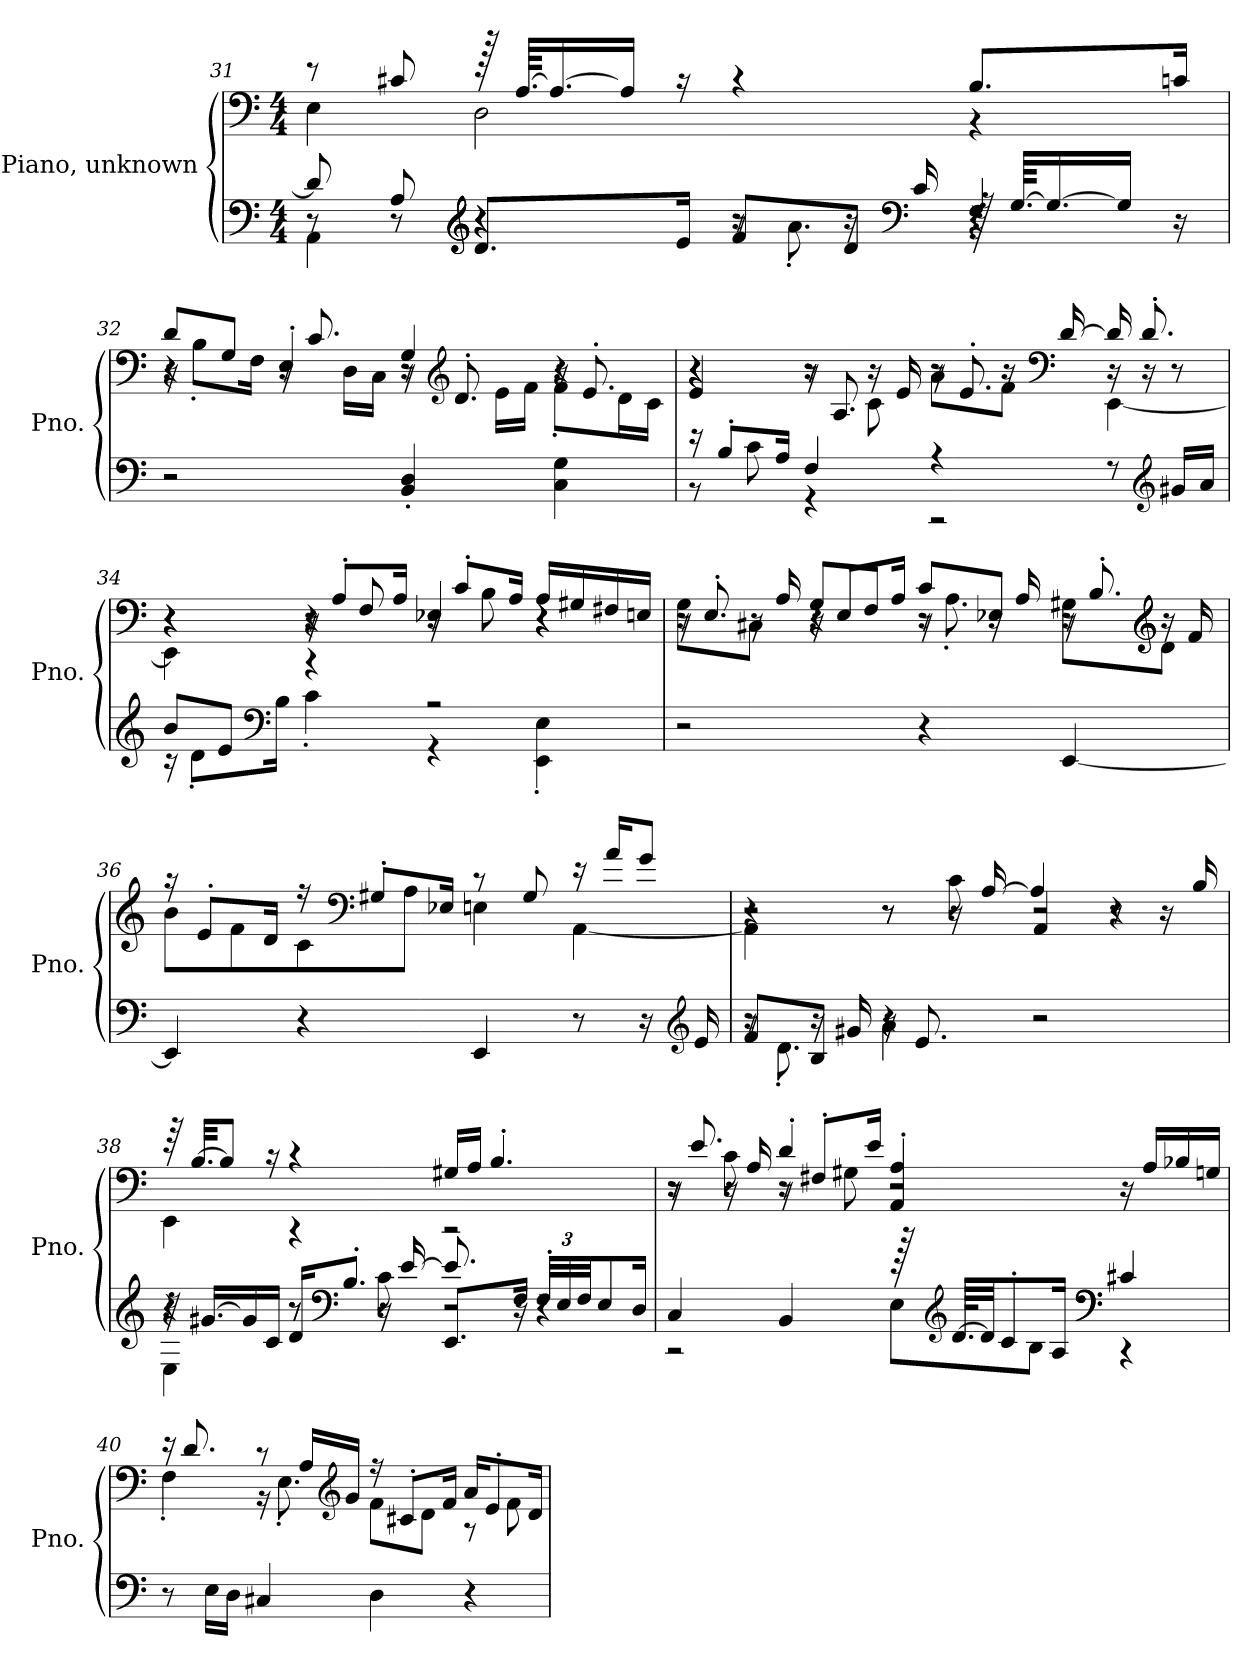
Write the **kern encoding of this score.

**kern	**kern
*part1	*part1
*staff2	*staff1
*I"Piano, unknown	*
*I'Pno.	*
!!LO:LB:g=z
*clefF4	*clefF4
*k[]	*k[]
*M4/4	*M4/4
=31	=31
*^	*^
*	*^	*	*
8d/]	4AA\	8r	8r	4E\
8r	.	8A/	8c#X/	.
*clefG2	*	*	*	*
4r	4r	8.d/L	128r	2D\
.	.	.	[64.A/KKLL	.
.	.	.	16.A/_	.
.	.	.	16A/JJ]	.
.	.	16e/Jk	16r	.
8f/L	16r	8r	4r	.
.	8.a'\	.	.	.
8d/J	.	16r	.	.
*clefF4	*	*	*	*
.	.	16c/	.	.
4F/	4r	128r	8.B/L	4r
.	.	[64.G/KKLL	.	.
.	.	16.G/_	.	.
.	.	16G/JJ]	.	.
.	.	16r	16cn/Jk	.
*v	*v	*v	*	*
=32	=32	=32
*	*	*^
2r	4r	16r	8d/L
.	.	8B'\L	.
.	.	.	8G/J
.	.	16F\Jk	.
.	16r	8r	4E'/
.	8.c/	.	.
.	.	16D\LL	.
.	.	16C\JJ	.
4BB/' 4D/'	16r	8r	4G/
*	*clefG2	*	*
.	8.d'/	.	.
.	.	16e\LL	.
.	.	16f\JJ	.
4C\ 4G\	16r	8f'\L	4r
.	8.e'/	.	.
.	.	16d\L	.
.	.	16c\JJ	.
!!LO:LB:g=z	!!	!!
=33	=33	=33	=33
*^	*	*	*
16r	8r	4e/	4r	4r
8B'/L	.	.	.	.
.	8c\	.	.	.
16A/Jk	.	.	.	.
4F/	4r	8r	8r	16r
.	.	.	.	8.A/
.	.	16r	8c\	.
.	.	16e/	.	.
4r	2r	16r	8a\L	8r
.	.	8.e'/	.	.
.	.	.	8f\J	16r
*	*	*clefF4	*	*
.	.	.	.	[16d/
8r	.	16r	[4EE\	16d/]
.	.	8.d'/	.	16r
*clefG2	*	*	*	*
16g#X/LL	.	.	.	8r
16a/JJ	.	.	.	.
=34	=34	=34	=34	=34
8b/L	16r	4r	4EE\]	4r
.	8d'\L	.	.	.
8e/J	.	.	.	.
*clefF4	*	*	*	*
.	16B\Jk	.	.	.
4r	4c'\	16r	4r	8r
.	.	8A'/L	.	.
.	.	.	.	8F/
.	.	16A/Jk	.	.
2r	4r	16r	8r	4E-X/
.	.	8c'/L	.	.
.	.	.	8B\	.
.	.	16A/Jk	.	.
.	4EE\' 4E\'	16A/LL	4r	4r
.	.	16G#X/	.	.
.	.	16F#X/	.	.
.	.	16En/JJ	.	.
*v	*v	*	*	*
!!LO:LB:g=z	!!	!!
=35	=35	=35	=35
2r	8r	8G\L	16r
.	.	.	8.E'/
.	16r	8C#X\J	.
.	16A/	.	.
.	16r	4r	8G/L
.	8E'/L	.	.
.	.	.	8F/J
.	16A/Jk	.	.
4r	8r	16r	8c/L
.	.	8.A'\	.
.	16r	.	8E-X/J
.	16A/	.	.
[4EE/	8r	8G#X\L	16r
.	.	.	8.B'/
*	*clefG2	*	*
.	16r	8d\J	.
.	16f/	.	.
*	*	*v	*v
=36	=36	=36
4EE/]	16r	8b\L
.	8e'/L	.
.	.	8f\
.	16d/Jk	.
4r	16r	8c\
*	*clefF4	*
.	8G#X'/L	.
.	.	8A\J
.	16E-X/Jk	.
4EE/	8r	4En\
.	8G#/	.
8r	16r	[4AA\
.	16a/KL	.
16r	8g/J	.
*clefG2	*	*
16e/	.	.
!!LO:LB:g=z
=37	=37	=37
*^	*	*^
*	*^	*	*	*
8r	16r	8f/L	2r	4AA\]	4r
.	8.d'\	.	.	.	.
16r	.	8B/J	.	.	.
16g#X/	.	.	.	.	.
16r	4a\	4r	.	8r	8r
8.e/	.	.	.	.	.
.	.	.	.	8c\	16r
.	.	.	.	.	[16A/
2r	2r	2r	4AA/	2r	4A/]
.	.	.	8r	.	4r
.	.	.	16r	.	.
.	.	.	16B/	.	.
*	*	*	*	*v	*v
=38	=38	=38	=38	=38
4r	4E\	32r	64r	4EE\
.	.	.	[32.B/KKL	.
.	.	[16.g#X/LL	.	.
.	.	.	8B/J]	.
.	.	16g#/]	.	.
.	.	16c/JJ	16r	.
8r	8r	16d/KL	4r	4r
*clefF4	*	*	*	*
.	.	8.B'/J	.	.
16r	8c\	.	.	.
[16e/	.	.	.	.
8.e/]	2r	8.EE/L	16G#X/LL	2r
.	.	.	16A/JJ	.
.	.	.	4.B'/	.
16r	.	16F/Jk	.	.
*	*	*Xbrackettup	*	*
4r	.	48F'/LLL	.	.
.	.	48E/	.	.
.	.	48F/JJ	.	.
.	.	8E/	.	.
.	.	16D/Jk	.	.
*	*v	*v	*	*
!!LO:LB:g=z
=39	=39	=39	=39
*	*	*	*^
4C/	2r	16r	8r	8r
.	.	8.e/	.	.
.	.	.	8c\	16r
.	.	.	.	16A/
4BB/	.	4d'/	8r	16r
.	.	.	.	8F#X'/L
.	.	.	8G#X\	.
.	.	.	.	16e/Jk
128r	8E\L	2r	2r	4AA/' 4A/'
*clefG2	*	*	*	*
[64.d/KLLL	.	.	.	.
32d/JJ]	.	.	.	.
8c'/	.	.	.	.
.	8B\J	.	.	.
16A/Jk	.	.	.	.
*clefF4	*	*	*	*
4c#X/	4r	.	.	16r
.	.	.	.	16A/LL
.	.	.	.	16B-X/
.	.	.	.	16Gn/JJ
*v	*v	*	*	*
*	*	*v	*v
!!LO:PB:g=z
=40	=40	=40
8r	16r	4F'\
.	8.d/	.
16E\LL	.	.
16D\JJ	.	.
4C#X/	8r	16r
.	.	8.E'\
.	16A/LL	.
*	*clefG2	*
.	16g/JJ	.
4D\	16r	8f\L
.	8c#X'/L	.
.	.	8d\J
.	16f/Jk	.
4r	16a/KL	8r
.	8e'/	.
.	.	8f\
.	16d/Jk	.
*	*v	*v
=	=
*-	*-
